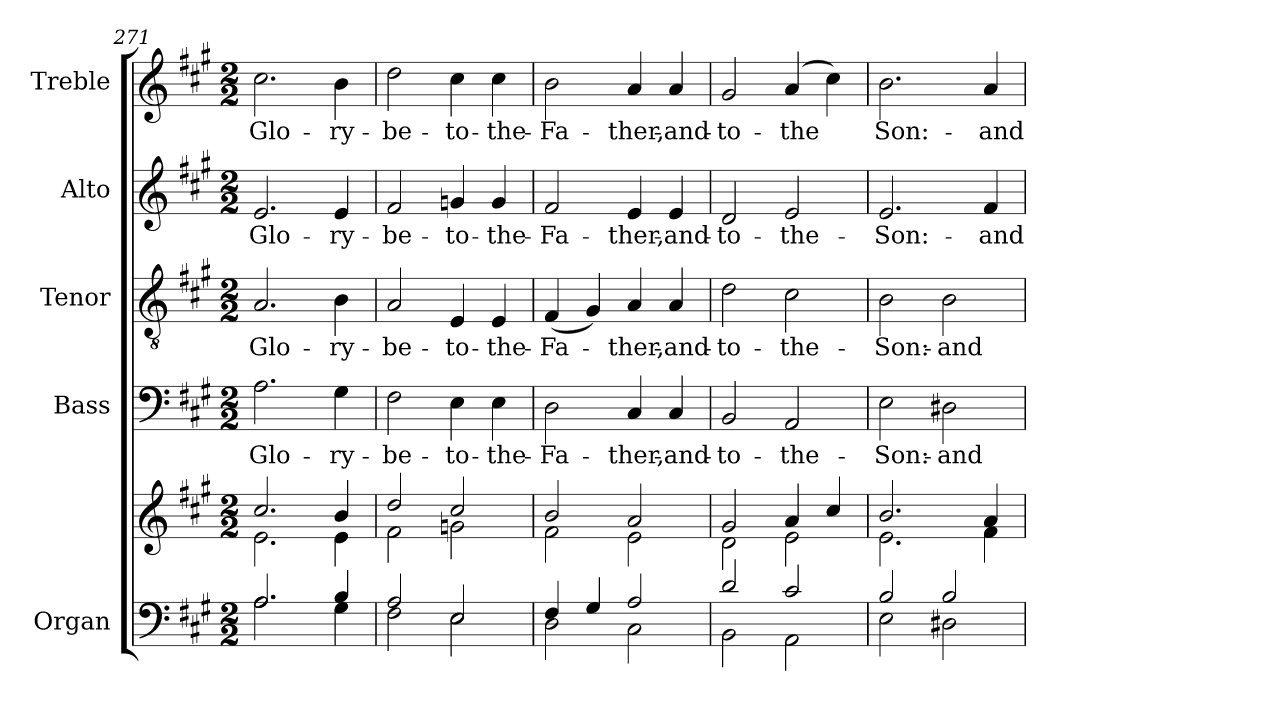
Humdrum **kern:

**kern	**kern	**kern	**text	**kern	**text	**kern	**text	**kern	**text
*part5	*part5	*part4	*part4	*part3	*part3	*part2	*part2	*part1	*part1
*staff6	*staff5	*staff4	*staff4	*staff3	*staff3	*staff2	*staff2	*staff1	*staff1
*I"Organ	*	*I"Bass	*	*I"Tenor	*	*I"Alto	*	*I"Treble	*
*I'Org.	*	*I'B.	*	*I'T.	*	*I'A.	*	*I'Tr.	*
*clefF4	*clefG2	*clefF4	*	*clefGv2	*	*clefG2	*	*clefG2	*
*	*	*	*	*ITrd7c12	*	*	*	*	*
*k[f#c#g#]	*k[f#c#g#]	*k[f#c#g#]	*	*k[f#c#g#]	*	*k[f#c#g#]	*	*k[f#c#g#]	*
*A:	*A:	*A:	*	*A:	*	*A:	*	*A:	*
*M2/2	*M2/2	*M2/2	*	*M2/2	*	*M2/2	*	*M2/2	*
=271	=271	=271	=271	=271	=271	=271	=271	=271	=271
*^	*^	*	*	*	*	*	*	*	*
!	!	!	!	!	!LO:LY:b:color=#000000	!	!	!	!	!	!
!	!	!	!	!	!	!	!LO:LY:b:color=#000000	!	!	!	!
!	!	!	!	!	!	!	!	!	!LO:LY:b:color=#000000	!	!
!	!	!	!	!	!	!	!	!	!	!	!LO:LY:b:color=#000000
2.Ai/	2.Ai\	2.cc#i/	2.ei\	2.Ai\	-Glo-	2.AAi/	-Glo-	2.ei/	-Glo-	2.cc#i\	-Glo-
!	!	!	!	!	!LO:LY:b:color=#000000	!	!	!	!	!	!
!	!	!	!	!	!	!	!LO:LY:b:color=#000000	!	!	!	!
!	!	!	!	!	!	!	!	!	!LO:LY:b:color=#000000	!	!
!	!	!	!	!	!	!	!	!	!	!	!LO:LY:b:color=#000000
4Bi/	4G#i\	4bi/	4ei\	4G#i\	-ry-	4BBi\	-ry-	4ei/	-ry-	4bi\	-ry-
!!LO:LB:g=z
=272	=272	=272	=272	=272	=272	=272	=272	=272	=272	=272	=272
!	!	!	!	!	!LO:LY:b:color=#000000	!	!	!	!	!	!
!	!	!	!	!	!	!	!LO:LY:b:color=#000000	!	!	!	!
!	!	!	!	!	!	!	!	!	!LO:LY:b:color=#000000	!	!
!	!	!	!	!	!	!	!	!	!	!	!LO:LY:b:color=#000000
2Ai/	2F#i\	2ddi/	2f#i\	2F#i\	-be-	2AAi/	-be-	2f#i/	-be-	2ddi\	-be-
!	!	!	!	!	!LO:LY:b:color=#000000	!	!	!	!	!	!
!	!	!	!	!	!	!	!LO:LY:b:color=#000000	!	!	!	!
!	!	!	!	!	!	!	!	!	!LO:LY:b:color=#000000	!	!
!	!	!	!	!	!	!	!	!	!	!	!LO:LY:b:color=#000000
2Ei/	2Ei\	2cc#i/	2gni\	4Ei\	-to-	4EEi/	-to-	4gni/	-to-	4cc#i\	-to-
!	!	!	!	!	!LO:LY:b:color=#000000	!	!	!	!	!	!
!	!	!	!	!	!	!	!LO:LY:b:color=#000000	!	!	!	!
!	!	!	!	!	!	!	!	!	!LO:LY:b:color=#000000	!	!
!	!	!	!	!	!	!	!	!	!	!	!LO:LY:b:color=#000000
.	.	.	.	4Ei\	-the-	4EEi/	-the-	4gi/	-the-	4cc#i\	-the-
=273	=273	=273	=273	=273	=273	=273	=273	=273	=273	=273	=273
!	!	!	!	!	!LO:LY:b:color=#000000	!	!	!	!	!	!
!	!	!	!	!	!	!	!LO:LY:b:color=#000000	!	!	!	!
!	!	!	!	!	!	!	!	!	!LO:LY:b:color=#000000	!	!
!	!	!	!	!	!	!	!	!	!	!	!LO:LY:b:color=#000000
4F#i/	2Di\	2bi/	2f#i\	2Di\	-Fa-	(4FF#i/	-Fa-	2f#i/	-Fa-	2bi\	-Fa-
4G#i/	.	.	.	.	.	4GG#i/)	.	.	.	.	.
!	!	!	!	!	!LO:LY:b:color=#000000	!	!	!	!	!	!
!	!	!	!	!	!	!	!LO:LY:b:color=#000000	!	!	!	!
!	!	!	!	!	!	!	!	!	!LO:LY:b:color=#000000	!	!
!	!	!	!	!	!	!	!	!	!	!	!LO:LY:b:color=#000000
2Ai/	2C#i\	2ai/	2ei\	4C#i/	-ther,-	4AAi/	-ther,-	4ei/	-ther,-	4ai/	-ther,-
!	!	!	!	!	!LO:LY:b:color=#000000	!	!	!	!	!	!
!	!	!	!	!	!	!	!LO:LY:b:color=#000000	!	!	!	!
!	!	!	!	!	!	!	!	!	!LO:LY:b:color=#000000	!	!
!	!	!	!	!	!	!	!	!	!	!	!LO:LY:b:color=#000000
.	.	.	.	4C#i/	-and-	4AAi/	-and-	4ei/	-and-	4ai/	-and-
=274	=274	=274	=274	=274	=274	=274	=274	=274	=274	=274	=274
!	!	!	!	!	!LO:LY:b:color=#000000	!	!	!	!	!	!
!	!	!	!	!	!	!	!LO:LY:b:color=#000000	!	!	!	!
!	!	!	!	!	!	!	!	!	!LO:LY:b:color=#000000	!	!
!	!	!	!	!	!	!	!	!	!	!	!LO:LY:b:color=#000000
2di/	2BBi\	2g#i/	2di\	2BBi/	-to-	2Di\	-to-	2di/	-to-	2g#i/	-to-
!	!	!	!	!	!LO:LY:b:color=#000000	!	!	!	!	!	!
!	!	!	!	!	!	!	!LO:LY:b:color=#000000	!	!	!	!
!	!	!	!	!	!	!	!	!	!LO:LY:b:color=#000000	!	!
!	!	!	!	!	!	!	!	!	!	!	!LO:LY:b:color=#000000
2c#i/	2AAi\	4ai/	2ei\	2AAi/	-the-	2C#i\	-the-	2ei/	-the-	(4ai/	-the
.	.	4cc#i/	.	.	.	.	.	.	.	4cc#i\)	.
=275	=275	=275	=275	=275	=275	=275	=275	=275	=275	=275	=275
!	!	!	!	!	!LO:LY:b:color=#000000	!	!	!	!	!	!
!	!	!	!	!	!	!	!LO:LY:b:color=#000000	!	!	!	!
!	!	!	!	!	!	!	!	!	!LO:LY:b:color=#000000	!	!
!	!	!	!	!	!	!	!	!	!	!	!LO:LY:b:color=#000000
2Bi/	2Ei\	2.bi/	2.ei\	2Ei\	-Son:-	2BBi\	-Son:-	2.ei/	-Son:-	2.bi\	Son:-
!	!	!	!	!	!LO:LY:b:color=#000000	!	!	!	!	!	!
!	!	!	!	!	!	!	!LO:LY:b:color=#000000	!	!	!	!
2Bi/	2D#Xi\	.	.	2D#Xi\	-and-	2BBi\	-and-	.	.	.	.
!	!	!	!	!	!	!	!	!	!LO:LY:b:color=#000000	!	!
!	!	!	!	!	!	!	!	!	!	!	!LO:LY:b:color=#000000
.	.	4ai/	4f#i\	.	.	.	.	4f#i/	-and-	4ai/	-and-
*v	*v	*	*	*	*	*	*	*	*	*	*
*	*v	*v	*	*	*	*	*	*	*	*
=	=	=	=	=	=	=	=	=	=
*-	*-	*-	*-	*-	*-	*-	*-	*-	*-
